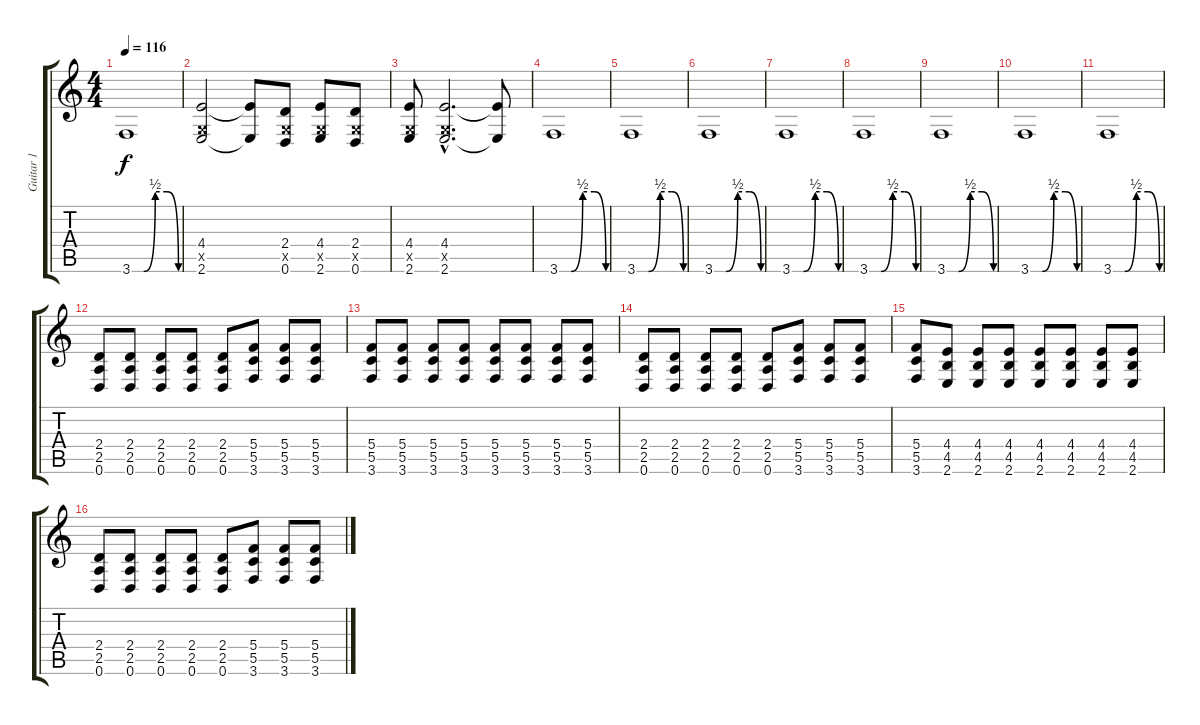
\track ("Guitar 1" "Guitar 1") {instrument distortionguitar}
\staff {score tabs}
\tuning (D4 A3 F3 C3 G2 D2) {hide}
\ts (4 4)
\tempo 116
\clef g2
\ks c
3.6{be (custom 0 0 15 0 30 2 45 2 60 0)}.1{dy f} |
(4.4 0.5{x} 2.6).2 (4.4{t} 2.6{t}).8 (2.4 0.5{x} 0.6).8 (4.4 0.5{x} 2.6).8 (2.4 0.5{x} 0.6).8 |
(4.4 0.5{x} 2.6).8 (4.4{hac} 0.5{hac x} 2.6{hac}).2{d} (4.4{t} 2.6{t}).8 |
3.6{be (custom 0 0 15 0 30 2 45 2 60 0)}.1 |
3.6{be (custom 0 0 15 0 30 2 45 2 60 0)}.1 |
3.6{be (custom 0 0 15 0 30 2 45 2 60 0)}.1 |
3.6{be (custom 0 0 15 0 30 2 45 2 60 0)}.1 |
3.6{be (custom 0 0 15 0 30 2 45 2 60 0)}.1 |
3.6{be (custom 0 0 15 0 30 2 45 2 60 0)}.1 |
3.6{be (custom 0 0 15 0 30 2 45 2 60 0)}.1 |
3.6{be (custom 0 0 15 0 30 2 45 2 60 0)}.1 |
(2.4 2.5 0.6).8 (2.4 2.5 0.6).8 (2.4 2.5 0.6).8 (2.4 2.5 0.6).8 (2.4 2.5 0.6).8 (5.4 5.5 3.6).8 (5.4 5.5 3.6).8 (5.4 5.5 3.6).8 |
(5.4 5.5 3.6).8 (5.4 5.5 3.6).8 (5.4 5.5 3.6).8 (5.4 5.5 3.6).8 (5.4 5.5 3.6).8 (5.4 5.5 3.6).8 (5.4 5.5 3.6).8 (5.4 5.5 3.6).8 |
(2.4 2.5 0.6).8 (2.4 2.5 0.6).8 (2.4 2.5 0.6).8 (2.4 2.5 0.6).8 (2.4 2.5 0.6).8 (5.4 5.5 3.6).8 (5.4 5.5 3.6).8 (5.4 5.5 3.6).8 |
(5.4 5.5 3.6).8 (4.4 4.5 2.6).8 (4.4 4.5 2.6).8 (4.4 4.5 2.6).8 (4.4 4.5 2.6).8 (4.4 4.5 2.6).8 (4.4 4.5 2.6).8 (4.4 4.5 2.6).8 |
(2.4 2.5 0.6).8 (2.4 2.5 0.6).8 (2.4 2.5 0.6).8 (2.4 2.5 0.6).8 (2.4 2.5 0.6).8 (5.4 5.5 3.6).8 (5.4 5.5 3.6).8 (5.4 5.5 3.6).8
